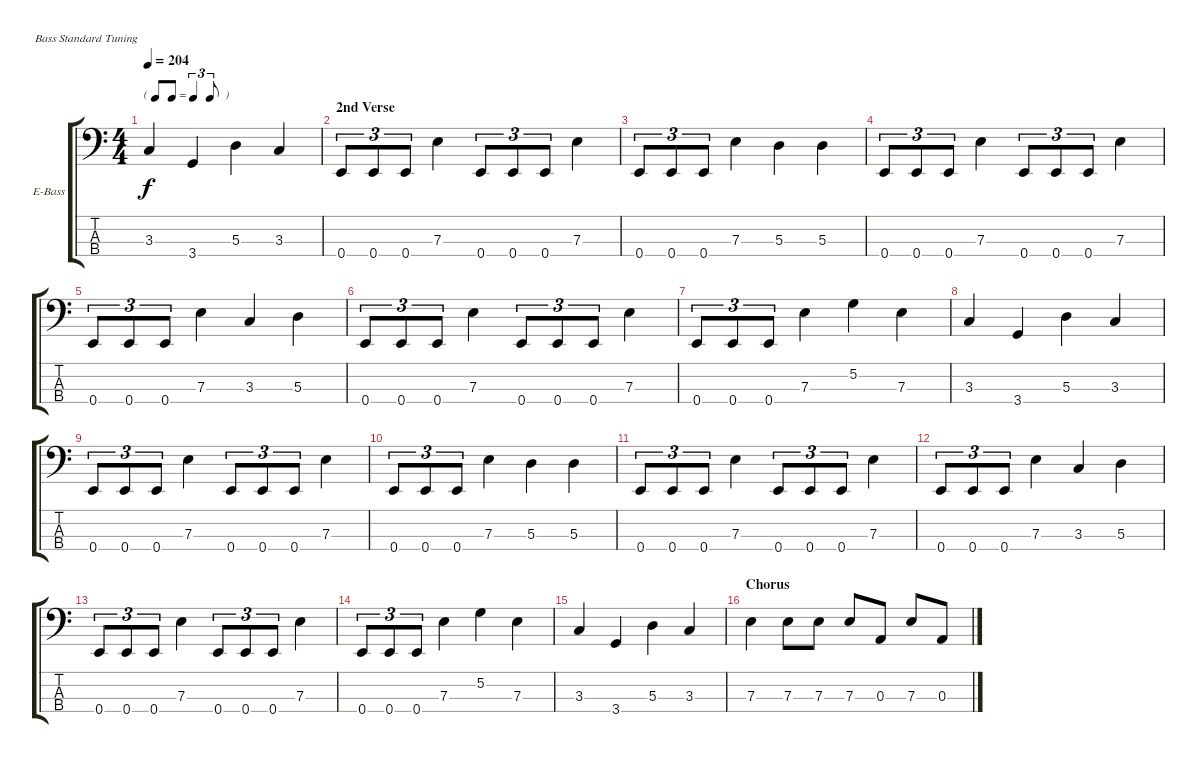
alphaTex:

\bracketExtendMode groupsimilarinstruments
\firstSystemTrackNameOrientation horizontal
\otherSystemsTrackNameOrientation horizontal
\track ("Bass" "E-Bass") {instrument electricbassfinger}
\staff {score tabs}
\tuning (G2 D2 A1 E1)
\ts (4 4)
\tf triplet8th
\tempo 204
\clef f4
\ks c
3.3.4{dy f} 3.4.4 5.3.4 3.3.4 |
\section ("" "2nd Verse")
0.4.8{tu (3 2)} 0.4.8{tu (3 2)} 0.4.8{tu (3 2)} 7.3.4 0.4.8{tu (3 2)} 0.4.8{tu (3 2)} 0.4.8{tu (3 2)} 7.3.4 |
0.4.8{tu (3 2)} 0.4.8{tu (3 2)} 0.4.8{tu (3 2)} 7.3.4 5.3.4 5.3.4 |
0.4.8{tu (3 2)} 0.4.8{tu (3 2)} 0.4.8{tu (3 2)} 7.3.4 0.4.8{tu (3 2)} 0.4.8{tu (3 2)} 0.4.8{tu (3 2)} 7.3.4 |
0.4.8{tu (3 2)} 0.4.8{tu (3 2)} 0.4.8{tu (3 2)} 7.3.4 3.3.4 5.3.4 |
0.4.8{tu (3 2)} 0.4.8{tu (3 2)} 0.4.8{tu (3 2)} 7.3.4 0.4.8{tu (3 2)} 0.4.8{tu (3 2)} 0.4.8{tu (3 2)} 7.3.4 |
0.4.8{tu (3 2)} 0.4.8{tu (3 2)} 0.4.8{tu (3 2)} 7.3.4 5.2.4 7.3.4 |
3.3.4 3.4.4 5.3.4 3.3.4 |
0.4.8{tu (3 2)} 0.4.8{tu (3 2)} 0.4.8{tu (3 2)} 7.3.4 0.4.8{tu (3 2)} 0.4.8{tu (3 2)} 0.4.8{tu (3 2)} 7.3.4 |
0.4.8{tu (3 2)} 0.4.8{tu (3 2)} 0.4.8{tu (3 2)} 7.3.4 5.3.4 5.3.4 |
0.4.8{tu (3 2)} 0.4.8{tu (3 2)} 0.4.8{tu (3 2)} 7.3.4 0.4.8{tu (3 2)} 0.4.8{tu (3 2)} 0.4.8{tu (3 2)} 7.3.4 |
0.4.8{tu (3 2)} 0.4.8{tu (3 2)} 0.4.8{tu (3 2)} 7.3.4 3.3.4 5.3.4 |
0.4.8{tu (3 2)} 0.4.8{tu (3 2)} 0.4.8{tu (3 2)} 7.3.4 0.4.8{tu (3 2)} 0.4.8{tu (3 2)} 0.4.8{tu (3 2)} 7.3.4 |
0.4.8{tu (3 2)} 0.4.8{tu (3 2)} 0.4.8{tu (3 2)} 7.3.4 5.2.4 7.3.4 |
3.3.4 3.4.4 5.3.4 3.3.4 |
\section ("" "Chorus")
7.3.4 7.3.8 7.3.8 7.3.8 0.3.8 7.3.8 0.3.8
